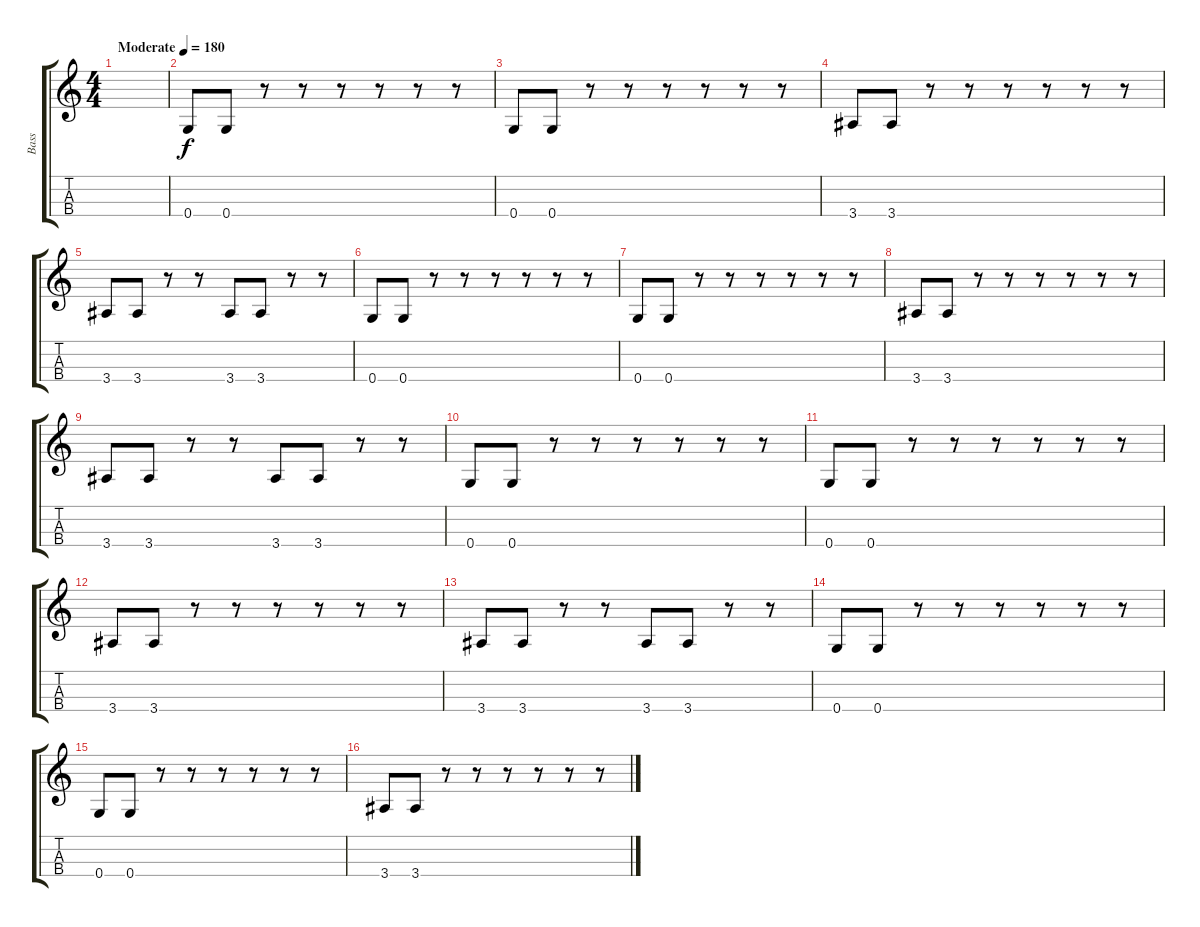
\track ("Bass" "Bass") {instrument electricbasspick}
\staff {score tabs}
\tuning (A2 E2 C2 G2) {hide}
\ts (4 4)
\tempo (180 "Moderate")
\clef g2
\ks c
|
0.4.8 0.4.8 r.8 r.8 r.8 r.8 r.8 r.8 |
0.4.8 0.4.8 r.8 r.8 r.8 r.8 r.8 r.8 |
3.4.8 3.4.8 r.8 r.8 r.8 r.8 r.8 r.8 |
3.4.8 3.4.8 r.8 r.8 3.4.8 3.4.8 r.8 r.8 |
0.4.8 0.4.8 r.8 r.8 r.8 r.8 r.8 r.8 |
0.4.8 0.4.8 r.8 r.8 r.8 r.8 r.8 r.8 |
3.4.8 3.4.8 r.8 r.8 r.8 r.8 r.8 r.8 |
3.4.8 3.4.8 r.8 r.8 3.4.8 3.4.8 r.8 r.8 |
0.4.8 0.4.8 r.8 r.8 r.8 r.8 r.8 r.8 |
0.4.8 0.4.8 r.8 r.8 r.8 r.8 r.8 r.8 |
3.4.8 3.4.8 r.8 r.8 r.8 r.8 r.8 r.8 |
3.4.8 3.4.8 r.8 r.8 3.4.8 3.4.8 r.8 r.8 |
0.4.8 0.4.8 r.8 r.8 r.8 r.8 r.8 r.8 |
0.4.8 0.4.8 r.8 r.8 r.8 r.8 r.8 r.8 |
3.4.8 3.4.8 r.8 r.8 r.8 r.8 r.8 r.8
